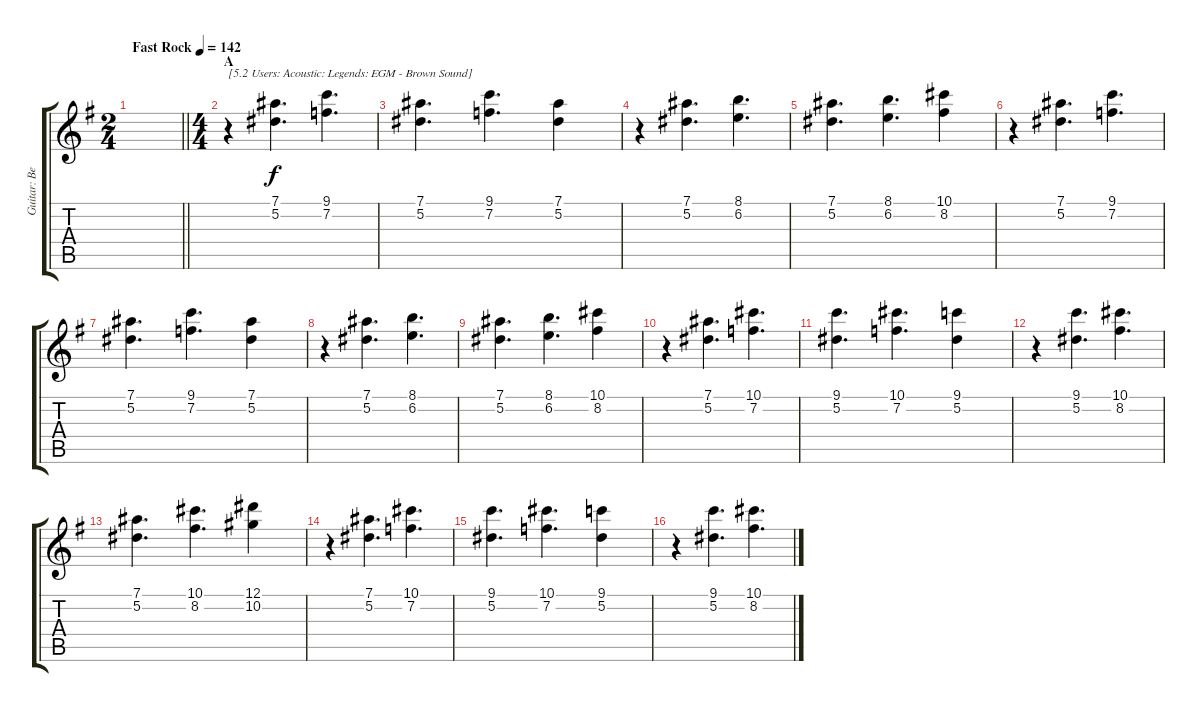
\track ("Guitar: Ben" "Guitar: Be") {instrument distortionguitar}
\staff {score tabs}
\tuning (Eb4 Bb3 Gb3 Db3 Ab2 Eb2) {hide}
\ts (2 4)
\tempo (142 "Fast Rock")
\clef g2
\barLineRight lightlight
\ks g
|
\ts (4 4)
\section ("" "A")
r.4{txt "[5.2 Users: Acoustic: Legends: EGM - Brown Sound]"} (7.1 5.2).4{d} (9.1 7.2).4{d} |
(7.1 5.2).4{d} (9.1 7.2).4{d} (7.1 5.2).4 |
r.4 (7.1 5.2).4{d} (8.1 6.2).4{d} |
(7.1 5.2).4{d} (8.1 6.2).4{d} (10.1 8.2).4 |
r.4 (7.1 5.2).4{d} (9.1 7.2).4{d} |
(7.1 5.2).4{d} (9.1 7.2).4{d} (7.1 5.2).4 |
r.4 (7.1 5.2).4{d} (8.1 6.2).4{d} |
(7.1 5.2).4{d} (8.1 6.2).4{d} (10.1 8.2).4 |
r.4 (7.1 5.2).4{d} (10.1 7.2).4{d} |
(9.1 5.2).4{d} (10.1 7.2).4{d} (9.1 5.2).4 |
r.4 (9.1 5.2).4{d} (10.1 8.2).4{d} |
(7.1 5.2).4{d} (10.1 8.2).4{d} (12.1 10.2).4 |
r.4 (7.1 5.2).4{d} (10.1 7.2).4{d} |
(9.1 5.2).4{d} (10.1 7.2).4{d} (9.1 5.2).4 |
r.4 (9.1 5.2).4{d} (10.1 8.2).4{d}
